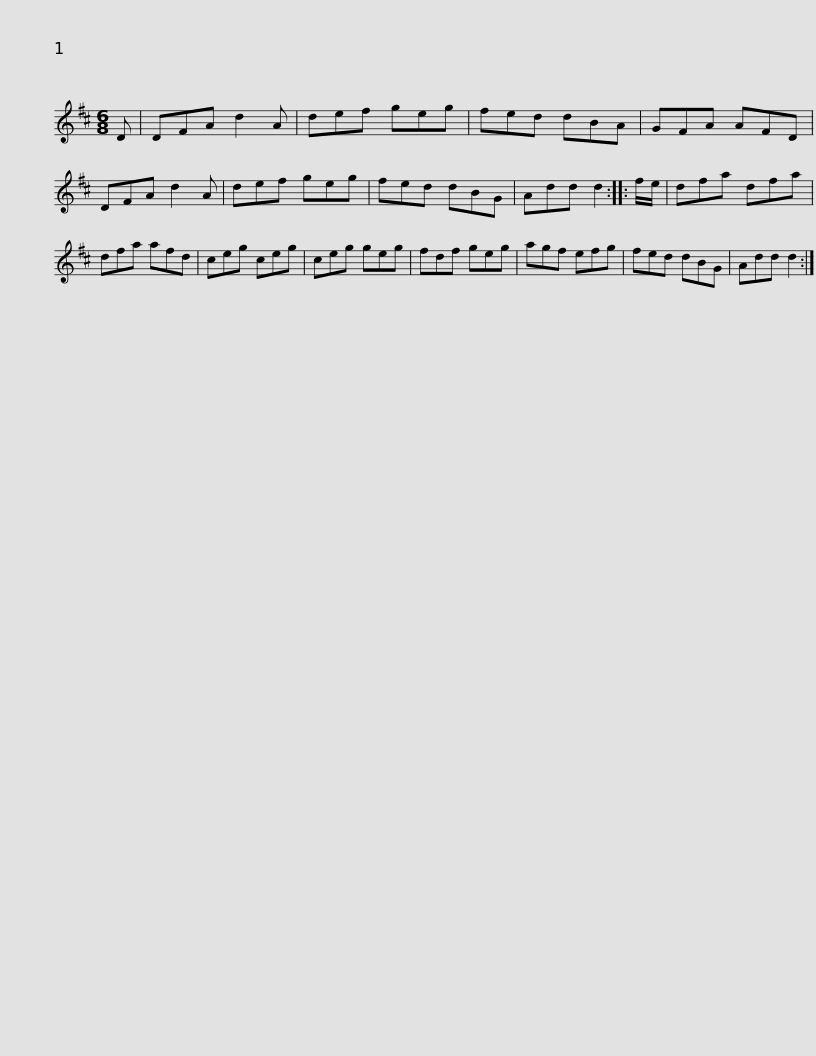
X:1
L:1/8
M:6/8
I:linebreak $
K:D
V:1 treble
V:1
 D | DFA d2 A | def geg | fed dBA | GFA AFD | %5
 DFA d2 A | def geg | fed dBG |$ Add d2 :: f/e/ | %10
 dfa dfa | dfa afd | ceg ceg | ceg geg | fdf geg | %15
 agf efg |$ fed dBG | Add d2 :| %18
